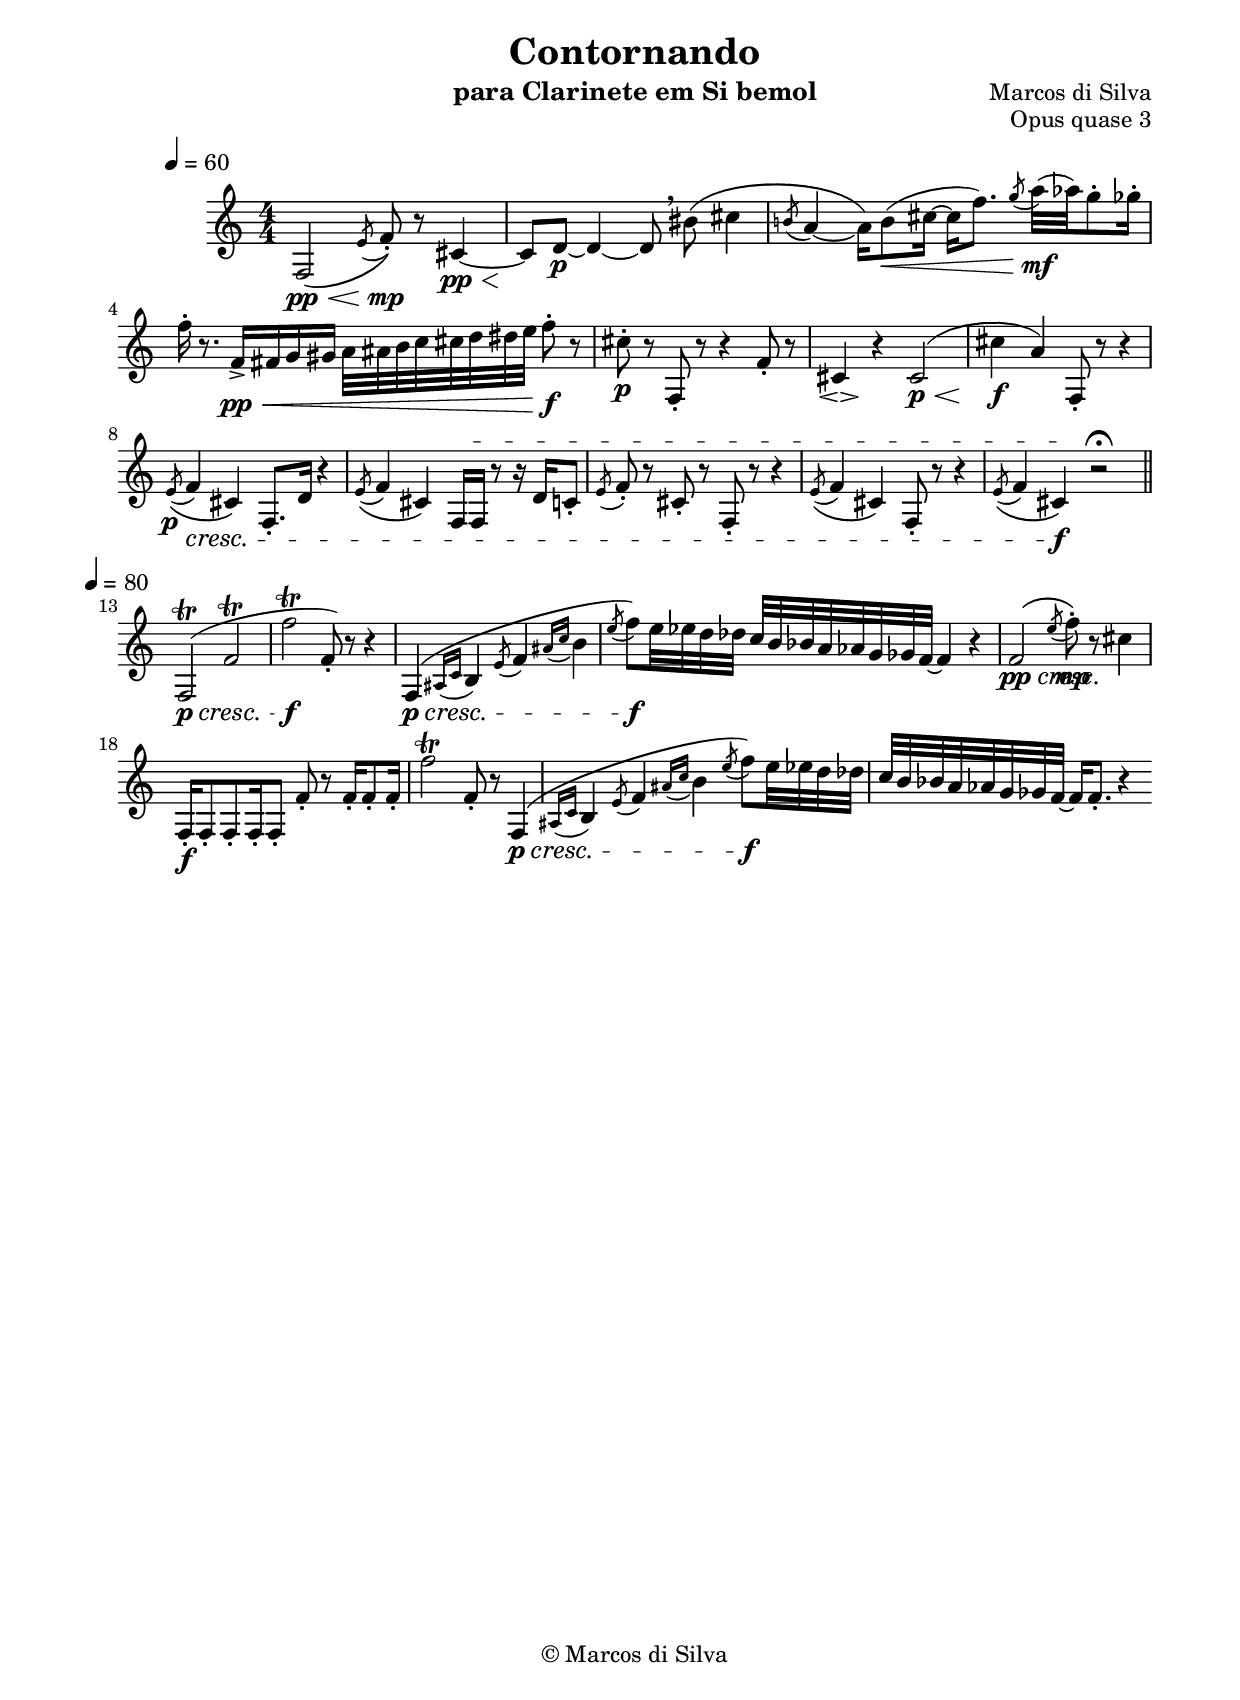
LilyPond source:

\version "2.10.0"

%% variáveis

global = {
  %% segA
  \tempo 4=60
  s1*4/4*12
  \bar "||"
  %% segB
  \tempo 4=80
}

segA = {
  \textSpannerUp
  \override TextSpanner #'edge-text = #'("accel " . "")
  \relative c {
    %% contorno 1: segmento 1 em 3 notas (apoj). segmento 2 em 2 notas
    f2\pp\<\( \acciaccatura e'8 f8-.\)\mp r cis4~\pp\<
    %% contorno 2: segmento 1 em 3 notas. segmento 2 em 3 notas (apoj).
    cis8\! d~\p d4~ d8 \breathe bis'\( cis4 \acciaccatura b!8 a4~
    %% contorno 3: segmento 1 em 6 notas (ritmo variado e apoj). segmento em 5 notas (ritmo variado).
    a16\) b8\<( cis16~ cis f8.) \acciaccatura g8 a32\mf( aes) g8-. ges16-. f-. r8.
    %% contorno 4: segmento 1 em 12 notas. segmento 2 em 2 notas
    f,16->\pp\< fis g gis a32 ais b c cis d dis e f8-.\f r cis-.\p r
    %% contorno 5: segmento 1 em 2 notas. segmento 2 em 2 notas. notas curtas
    f,,8-. r r4 f'8-. r cis4\espressivo r4
    %% contorno 6: segmento 1 em 2 notas. segmento 2 em 2 notas. notas longas
    cis2\p\<( cis'4\f a)
    %% contorno 7: segmento 1 em 3 notas (apoj). segmento 2 em 2 notas. notas curtas
    \setTextCresc
    f,8-. r r4 \acciaccatura e'8\p\( f4\< cis\)
    %% contorno 8: segmento 1 em 4 notas (uma no meio e apoj). segmento 2 em 2 notas. notas curtas
    f,8.-. d'16 r4 \acciaccatura e8\( f4 cis\)
    %% contorno 9: segmento 1 com repetição da primeira nota. duas no meio e apoj. segmento 2 em 2 notas.
    f,16 f\startTextSpan r8 r16 d' c8-. \acciaccatura e8 f8-. r cis-. r
    %% repetição contorno 7
    f,8-. r r4 \acciaccatura e'8\( f4 cis\)
    f,8-. r r4 \acciaccatura e'8\( f4 cis\f\)\stopTextSpan r2\fermata
  }
}

segB = {
  \textSpannerUp
  \override TextSpanner #'edge-text = #'("accel " . "")
  \relative c {
    %% compasso 13
    %% contorno 10: expandido (fator 2)
    f2\p\<\trill( f'\trill f'\trill\f f,8-.) r r4
    %% contorno 11: expandido (fator 2) 5 notas apoj
    f,4\p\<\( \acciaccatura {ais16[ c]} b4 \acciaccatura e8 f4 \acciaccatura {ais16[ c]} b4 \acciaccatura e8 f8\)\f[ e32 ees d des] c b bes a aes g ges f~ f4 r
    %% repetição contorno 1:
    f2\pp\<\( \acciaccatura e'8 f8-.\)\mp r cis4
    %% contorno 12: usando motivos rítmicos
    f,,16-.\f f8-. f-. f16-. f8-. f'-. r f16-. f8-. f16-. f'2\trill f,8-. r
    %% repetição contorno 11
    f,4\p\<\( \acciaccatura {ais16[ c]} b4 \acciaccatura e8 f4 \acciaccatura {ais16[ c]} b4 \acciaccatura e8 f8\)\f[ e32 ees d des] c b bes a aes g ges f~ f16 f8.-. r4
  }
}

%% partitura

\book {
  \header {
    title = "Contornando"
    instrument = "para Clarinete em Si bemol"
    opus = "Opus quase 3"
    composer = "Marcos di Silva"
    date = "2007"
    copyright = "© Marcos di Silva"
  }
  \score {
    \new Staff <<
      \set Staff.midiInstrument = "clarinet"
      \global
      {
        \segA
        \segB
      }
    >>
    \midi { }
    \layout {
      \context { \Score
                 \override MetronomeMark #'extra-offset = #'(-9 . 0)
                 \override MetronomeMark #'padding = #'3
               }
      \context { \Staff
                 \override TimeSignature #'style = #'numbered
               }
      \context { \Voice
                 \override Glissando #'thickness = #3
                 \override Glissando #'gap = #0.1
               }
      \context {
        \Staff \consists "Horizontal_bracket_engraver"
      }
    }
  }
  \paper {
    #(set-paper-size "a4")
    line-width = 17.5\cm
    bottom-margin = 1.5\cm
    left-margin = 2\cm
    print-page-number = ##t
    ragged-last-bottom = ##t
  }
}
